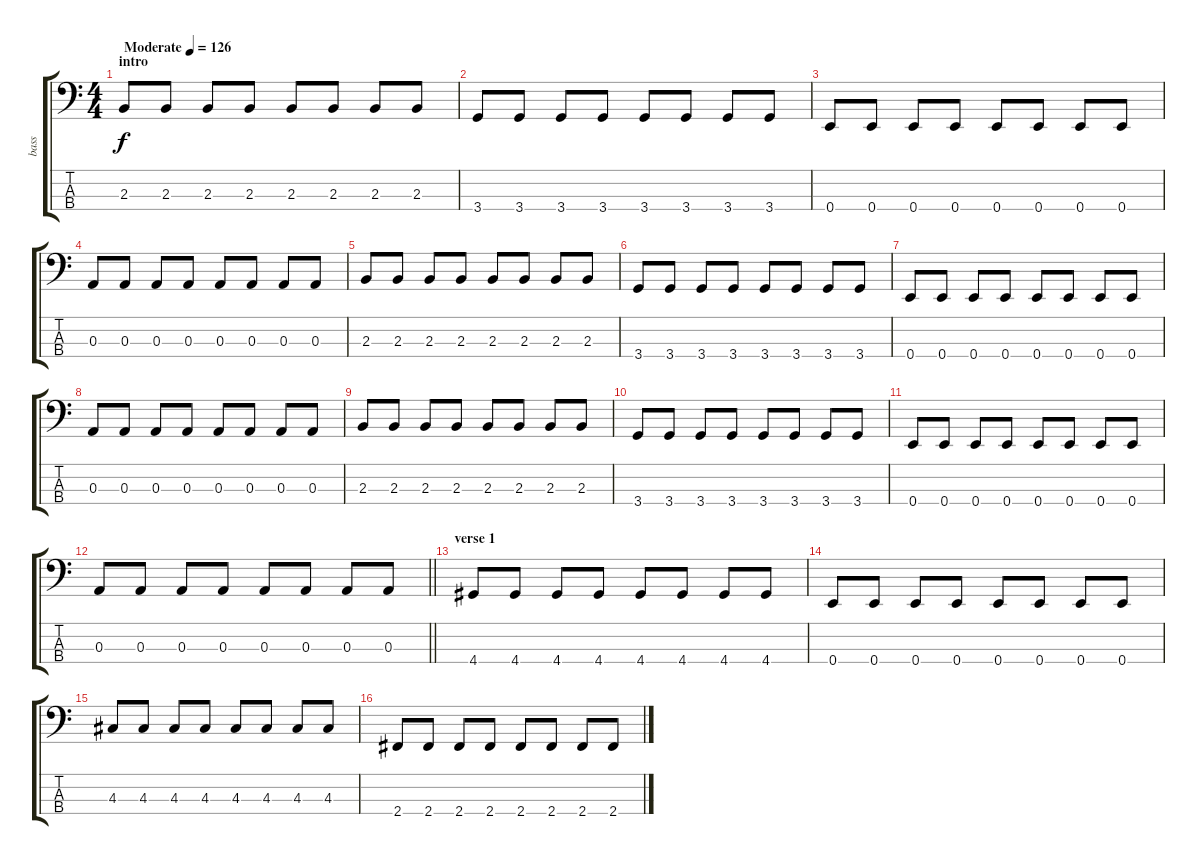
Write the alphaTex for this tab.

\track ("bass" "bass") {instrument fretlessbass}
\staff {score tabs}
\tuning (G2 D2 A1 E1) {hide}
\ts (4 4)
\section ("" "intro")
\tempo (126 "Moderate")
\clef f4
\ks c
2.3.8{dy f instrument fretlessbass} 2.3.8 2.3.8 2.3.8 2.3.8 2.3.8 2.3.8 2.3.8 |
3.4.8 3.4.8 3.4.8 3.4.8 3.4.8 3.4.8 3.4.8 3.4.8 |
0.4.8 0.4.8 0.4.8 0.4.8 0.4.8 0.4.8 0.4.8 0.4.8 |
0.3.8 0.3.8 0.3.8 0.3.8 0.3.8 0.3.8 0.3.8 0.3.8 |
2.3.8 2.3.8 2.3.8 2.3.8 2.3.8 2.3.8 2.3.8 2.3.8 |
3.4.8 3.4.8 3.4.8 3.4.8 3.4.8 3.4.8 3.4.8 3.4.8 |
0.4.8 0.4.8 0.4.8 0.4.8 0.4.8 0.4.8 0.4.8 0.4.8 |
0.3.8 0.3.8 0.3.8 0.3.8 0.3.8 0.3.8 0.3.8 0.3.8 |
2.3.8 2.3.8 2.3.8 2.3.8 2.3.8 2.3.8 2.3.8 2.3.8 |
3.4.8 3.4.8 3.4.8 3.4.8 3.4.8 3.4.8 3.4.8 3.4.8 |
0.4.8 0.4.8 0.4.8 0.4.8 0.4.8 0.4.8 0.4.8 0.4.8 |
\barLineRight lightlight
0.3.8 0.3.8 0.3.8 0.3.8 0.3.8 0.3.8 0.3.8 0.3.8 |
\section ("" "verse 1")
4.4.8 4.4.8 4.4.8 4.4.8 4.4.8 4.4.8 4.4.8 4.4.8 |
0.4.8 0.4.8 0.4.8 0.4.8 0.4.8 0.4.8 0.4.8 0.4.8 |
4.3.8 4.3.8 4.3.8 4.3.8 4.3.8 4.3.8 4.3.8 4.3.8 |
2.4.8 2.4.8 2.4.8 2.4.8 2.4.8 2.4.8 2.4.8 2.4.8
